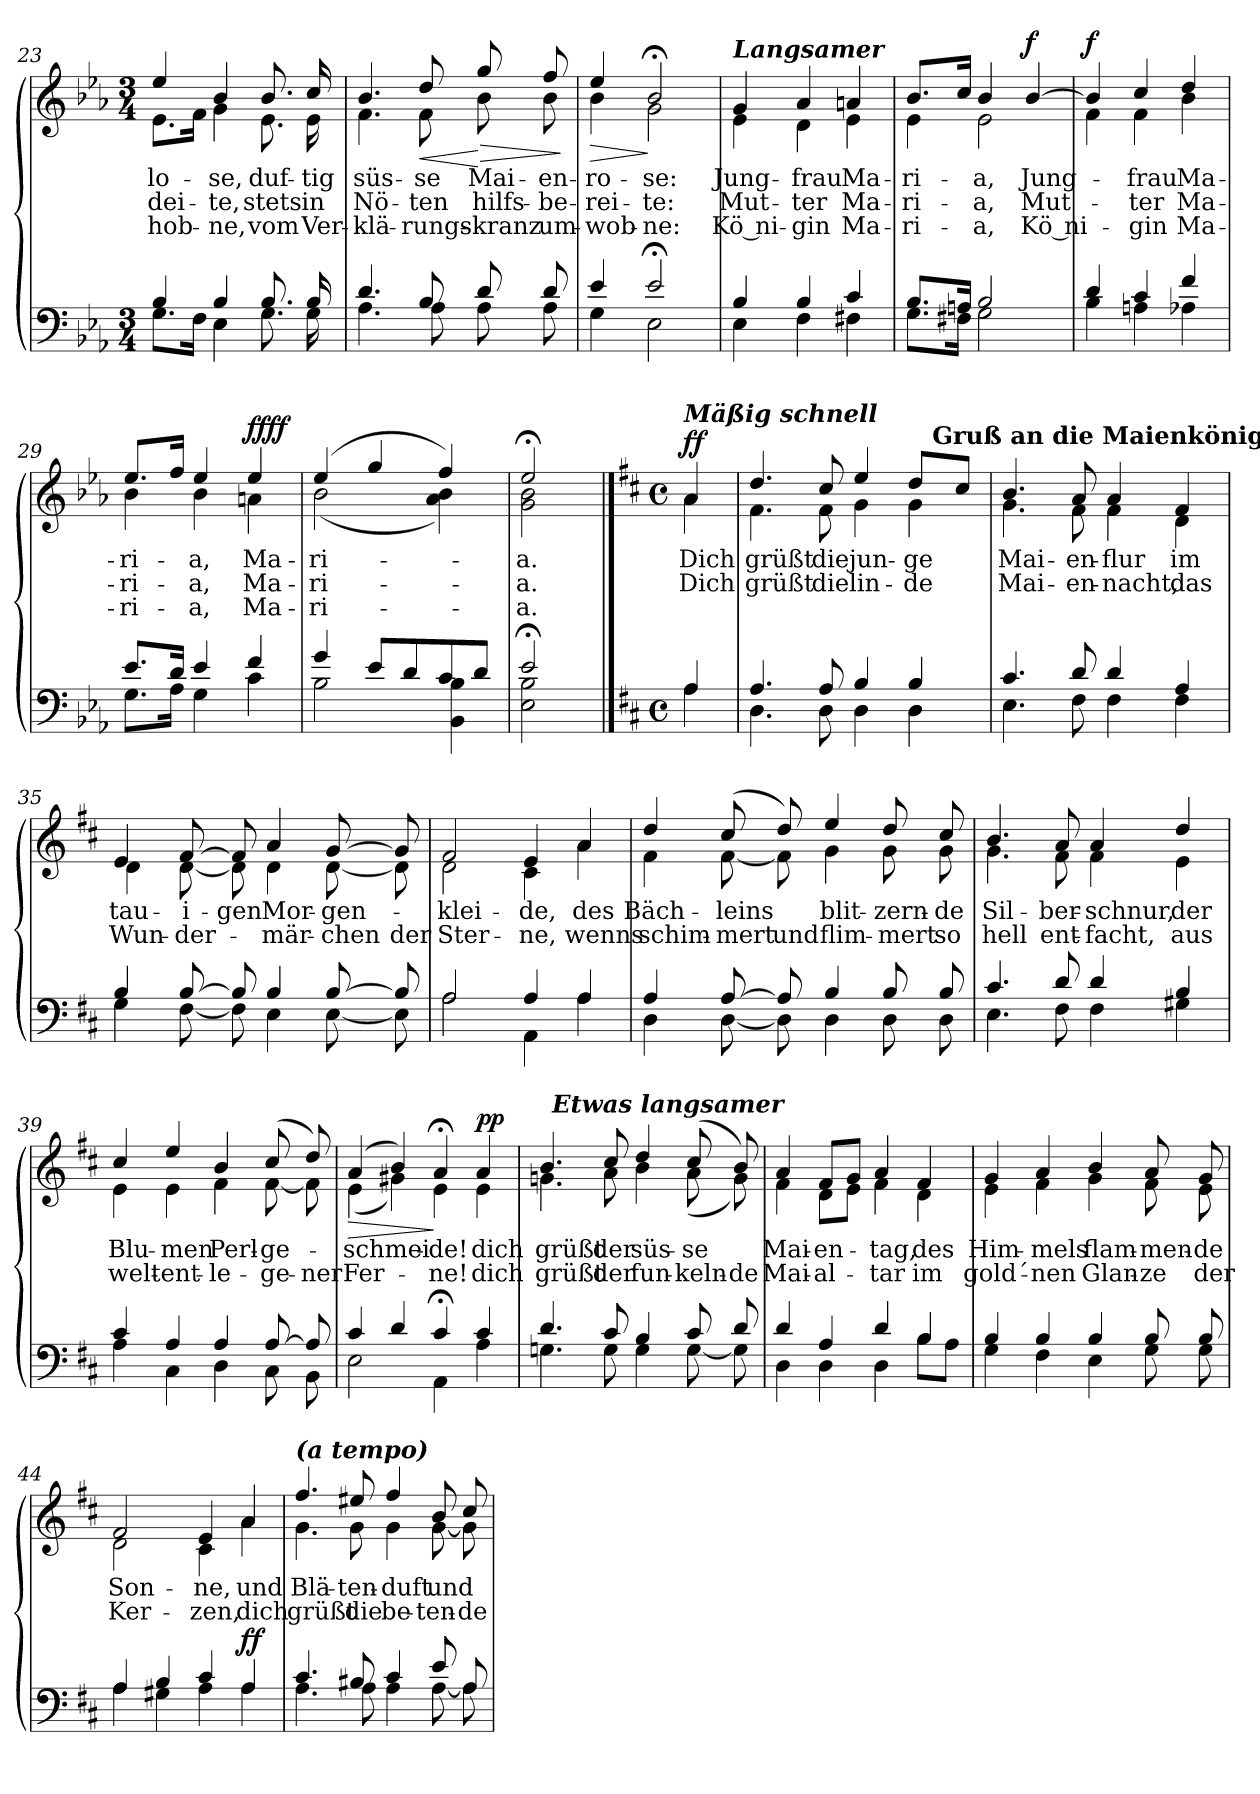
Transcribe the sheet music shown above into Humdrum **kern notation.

**kern	**kern	**text	**text	**text	**dynam
*part1	*part1	*part1	*part1	*part1	*part1
*staff2	*staff1	*staff1	*staff1	*staff1	*staff1/2
*clefF4	*clefG2	*	*	*	*
*k[b-e-a-]	*k[b-e-a-]	*	*	*	*
*E-:	*E-:	*	*	*	*
*M3/4	*M3/4	*	*	*	*
=23	=23	=23	=23	=23	=23
*^	*	*	*	*	*
!	!	!	!LO:LY:b	!LO:LY:b	!LO:LY:b	!
*	*	*^	*	*	*	*
4B-/	8.G\L	4ee-/	8.e-\L	-lo-	-dei-	-hob-	.
.	16F\Jk	.	16f\Jk	.	.	.	.
!	!	!	!	!LO:LY:b	!LO:LY:b	!LO:LY:b	!
4B-/	4E-\	4b-/	4g\	-se,	-te,	-ne,	.
!	!	!	!	!LO:LY:b	!LO:LY:b	!LO:LY:b	!
8.B-/	8.G\	8.b-/	8.e-\	duf-	stets	vom	.
!	!	!	!	!LO:LY:b	!LO:LY:b	!LO:LY:b	!
16B-/	16G\	16cc/	16e-\	-tig	in	Ver-	.
=24	=24	=24	=24	=24	=24	=24	=24
!	!	!	!	!LO:LY:b	!LO:LY:b	!LO:LY:b	!
4.d/	4.A-\	4.b-/	4.f\	süs-	Nö-	-klä-	.
!	!	!	!	!LO:LY:b	!LO:LY:b	!LO:LY:b	!LO:HP:b
8B-/	8A-\	8dd/	8f\	-se	-ten	-rungs-	<
!	!	!	!	!LO:LY:b	!LO:LY:b	!LO:LY:b	!LO:HP:n=1:b
8d/	8A-\	8gg/	8b-\	Mai-	hilfs-	-kranz	[ >
!	!	!	!	!LO:LY:b	!LO:LY:b	!LO:LY:b	!
8d/	8A-\	8ff/	8b-\	-en-	-be-	um-	.
*v	*v	*	*	*	*	*	*
*	*v	*v	*	*	*	*
.	.	.	.	.	]
=25	=25	=25	=25	=25	=25
*^	*	*	*	*	*
!	!	!	!LO:LY:b	!LO:LY:b	!LO:LY:b	!LO:HP:b
*	*	*^	*	*	*	*
4e-/	4G\	4ee-/	4b-\	-ro-	-rei-	-wob-	>
!	!	!	!	!LO:LY:b	!LO:LY:b	!LO:LY:b	!
2e-;/	2E-\	2b-;</	2g\	-se:	-te:	-ne:	]
!!LO:LB:g=z	!!
=26	=26	=26	=26	=26	=26	=26	=26
!	!	!LO:TX:a:Bi:t=Langsamer	!	!	!	!	!
!	!	!	!	!LO:LY:b	!LO:LY:b	!LO:LY:b	!
4B-/	4E-\	4g/	4e-\	Jung-	Mut-	Kö ni-	.
!	!	!	!	!LO:LY:b	!LO:LY:b	!LO:LY:b	!
4B-/	4F\	4a-/	4d\	-frau	-ter	-gin	.
!	!	!	!	!LO:LY:b	!LO:LY:b	!LO:LY:b	!
4c/	4F#X\	4an/	4e-\	Ma-	Ma-	Ma-	.
=27	=27	=27	=27	=27	=27	=27	=27
!	!	!	!	!LO:LY:b	!LO:LY:b	!LO:LY:b	!
8.B-/L	8.G\L	8.b-/L	4e-\	-ri-	-ri-	-ri-	.
16An/Jk	16F#X\Jk	16cc/Jk	.	.	.	.	.
!	!	!	!	!LO:LY:b	!LO:LY:b	!LO:LY:b	!
2B-/	2G\	4b-/	2e-\	-a,	-a,	-a,	.
!	!	!	!	!LO:LY:b	!LO:LY:b	!LO:LY:b	!LO:DY:a
.	.	[>4b-/	.	Jung-	Mut-	Kö ni-	f
=28	=28	=28	=28	=28	=28	=28	=28
!	!	!	!	!	!	!	!LO:DY:b=2
4d/	4B-\	4b-/]	4f\	.	.	.	f
!	!	!	!	!LO:LY:b	!LO:LY:b	!LO:LY:b	!
4c/	4An\	4cc/	4f\	-frau	-ter	-gin	.
!	!	!	!	!LO:LY:b	!LO:LY:b	!LO:LY:b	!
4f/	4A-X\	4dd/	4b-\	Ma-	Ma-	Ma-	.
=29	=29	=29	=29	=29	=29	=29	=29
!	!	!	!	!LO:LY:b	!LO:LY:b	!LO:LY:b	!
8.e-/L	8.G\L	8.ee-/L	4b-\	-ri-	-ri-	-ri-	.
16d/Jk	16A-\Jk	16ff/Jk	.	.	.	.	.
!	!	!	!	!LO:LY:b	!LO:LY:b	!LO:LY:b	!
4e-/	4G\	4ee-/	4b-\	-a,	-a,	-a,	.
!	!	!	!	!LO:LY:b	!LO:LY:b	!LO:LY:b	!LO:DY:b=2
!	!	!	!	!	!	!	!LO:DY:n=1:a
4f/	4c\	4ee-/	4an\	Ma-	Ma-	Ma-	ff ff
=30	=30	=30	=30	=30	=30	=30	=30
!	!	!	!	!LO:LY:b	!LO:LY:b	!LO:LY:b	!
4g/	2B-\	(4ee-/	(<2b-\	-ri-	-ri-	-ri-	.
8e-/L	.	4gg/	.	.	.	.	.
8d/	.	.	.	.	.	.	.
8c/	4BB-\ 4B-\	4ff/)	4a-\ 4b-\)	.	.	.	.
8d/J	.	.	.	.	.	.	.
=31	=31	=31	=31	=31	=31	=31	=31
!	!	!	!	!LO:LY:b	!LO:LY:b	!LO:LY:b	!
2e-;/	2E-\ 2B-\	2ee-;</	2g\ 2b-\	-a.	-a.	-a.	.
!!LO:PB:g=z	!!
==32	==32	==32	==32	==32	==32	==32	==32
*k[f#c#]	*	*k[f#c#]	*	*	*	*	*
*D:	*	*D:	*	*	*	*	*
*M4/4	*	*M4/4	*	*	*	*	*
*met(c)	*	*met(c)	*	*	*	*	*
!	!	!LO:TX:a:Bi:t=Mäßig schnell	!	!	!	!	!
!	!	!	!	!LO:LY:b	!LO:LY:b	!	!LO:DY:b=2
!	!	!	!	!	!	!	!LO:DY:n=1:a
4A/	4A\	4a/	4a\	Dich	Dich	.	f f
=33	=33	=33	=33	=33	=33	=33	=33
!	!	!	!	!LO:LY:b	!LO:LY:b	!	!
*	*	*	*^	*	*	*	*
4.A/	4.D\	4.dd/	4.f#\	2ryy	grüßt	grüßt	.	.
!	!	!	!	!	!LO:LY:b	!LO:LY:b	!	!
8A/	8D\	8cc#/	8f#\	.	die	die	.	.
!	!	!	!	!	!LO:LY:b	!LO:LY:b	!	!
4B/	4D\	4ee/	4g\	4ryy	jun-	lin-	.	.
!	!	!	!	!	!LO:LY:b	!LO:LY:b	!	!
4B/	4D\	8dd/L	4g\	16ryy	-ge	-de	.	.
!	!	!	!	!LO:TX:a:B:t=Gruß an die Maienkönigin	!	!	!	!
.	.	.	.	8.ryy	.	.	.	.
.	.	8cc#/J	.	.	.	.	.	.
=34	=34	=34	=34	=34	=34	=34	=34	=34
!	!	!	!	!	!LO:LY:b	!LO:LY:b	!	!
*	*	*	*v	*v	*	*	*	*
4.c#/	4.E\	4.b/	4.g\	Mai-	Mai-	.	.
!	!	!	!	!LO:LY:b	!LO:LY:b	!	!
8d/	8F#\	8a/	8f#\	-en-	-en-	.	.
!	!	!	!	!LO:LY:b	!LO:LY:b	!	!
4d/	4F#\	4a/	4f#\	-flur	-nacht,	.	.
!	!	!	!	!LO:LY:b	!LO:LY:b	!	!
4A/	4F#\	4f#/	4d\	im	das	.	.
=35	=35	=35	=35	=35	=35	=35	=35
!	!	!	!	!LO:LY:b	!LO:LY:b	!	!
4B/	4G\	4e/	4d\	tau-	Wun-	.	.
!	!	!	!	!LO:LY:b	!LO:LY:b	!	!
[>8B/	[<8F#\	[>8f#/	[<8d\	-i-	-der-	.	.
!	!	!	!	!LO:LY:b	!	!	!
8B/]	8F#\]	8f#/]	8d\]	-gen	.	.	.
!	!	!	!	!LO:LY:b	!LO:LY:b	!	!
4B/	4E\	4a/	4d\	Mor-	-mär-	.	.
!	!	!	!	!LO:LY:b	!LO:LY:b	!	!
[>8B/	[<8E\	[>8g/	[<8d\	-gen-	-chen	.	.
!	!	!	!	!	!LO:LY:b	!	!
8B/]	8E\]	8g/]	8d\]	.	der	.	.
=36	=36	=36	=36	=36	=36	=36	=36
!	!	!	!	!LO:LY:b	!LO:LY:b	!	!
2A/	2A\	2f#/	2d\	-klei-	Ster-	.	.
!	!	!	!	!LO:LY:b	!LO:LY:b	!	!
4A/	4AA\	4e/	4c#\	-de,	-ne,	.	.
!	!	!	!	!LO:LY:b	!LO:LY:b	!	!
4A/	4A\	4a/	4a\	des	wenns	.	.
!!LO:LB:g=z	!!
=37	=37	=37	=37	=37	=37	=37	=37
!	!	!	!	!LO:LY:b	!LO:LY:b	!	!
4A/	4D\	4dd/	4f#\	Bäch-	schim-	.	.
!	!	!	!	!LO:LY:b	!LO:LY:b	!	!
[>8A/	[<8D\	(8cc#/	[<8f#\	-leins	-mert	.	.
!	!	!	!	!	!LO:LY:b	!	!
8A/]	8D\]	8dd/)	8f#\]	.	und	.	.
!	!	!	!	!LO:LY:b	!LO:LY:b	!	!
4B/	4D\	4ee/	4g\	blit-	flim-	.	.
!	!	!	!	!LO:LY:b	!LO:LY:b	!	!
8B/	8D\	8dd/	8g\	-zern-	-mert	.	.
!	!	!	!	!LO:LY:b	!LO:LY:b	!	!
8B/	8D\	8cc#/	8g\	-de	so	.	.
=38	=38	=38	=38	=38	=38	=38	=38
!	!	!	!	!LO:LY:b	!LO:LY:b	!	!
4.c#/	4.E\	4.b/	4.g\	Sil-	hell	.	.
!	!	!	!	!LO:LY:b	!LO:LY:b	!	!
8d/	8F#\	8a/	8f#\	-ber-	ent-	.	.
!	!	!	!	!LO:LY:b	!LO:LY:b	!	!
4d/	4F#\	4a/	4f#\	-schnur,	-facht,	.	.
!	!	!	!	!LO:LY:b	!LO:LY:b	!	!
4B/	4G#X\	4dd/	4e\	der	aus	.	.
=39	=39	=39	=39	=39	=39	=39	=39
!	!	!	!	!LO:LY:b	!LO:LY:b	!	!
4c#/	4A\	4cc#/	4e\	Blu-	welt-	.	.
!	!	!	!	!LO:LY:b	!LO:LY:b	!	!
4A/	4C#\	4ee/	4e\	-men	-ent-	.	.
!	!	!	!	!LO:LY:b	!LO:LY:b	!	!
4A/	4D\	4b/	4f#\	Perl-	-le-	.	.
!	!	!	!	!LO:LY:b	!LO:LY:b	!	!
[>8A/	8C#\	(8cc#/	[<8f#\	-ge-	-ge-	.	.
!	!	!	!	!	!LO:LY:b	!	!
8A/]	8BB\	8dd/)	8f#\]	.	-ner	.	.
=40	=40	=40	=40	=40	=40	=40	=40
!	!	!	!	!LO:LY:b	!LO:LY:b	!	!LO:HP:b
4c#/	2E\	(4a/	(<4e\	-schmei-	Fer-	.	>
4d/	.	4b/)	4g#X\)	.	.	.	.
!	!	!	!	!LO:LY:b	!LO:LY:b	!	!
4c#;/	4AA\	4a;</	4e\	-de!	-ne!	.	]
!	!	!	!	!LO:LY:b	!LO:LY:b	!	!LO:DY:b=2
!	!	!	!	!	!	!	!LO:DY:n=1:a
4c#/	4A\	4a/	4e\	dich	dich	.	p p
!!LO:LB:g=z
=41	=41	=41	=41	=41	=41	=41	=41
!	!	!	!	!LO:LY:b	!LO:LY:b	!	!
*	*	*	*^	*	*	*	*
4.d/	4.Gn\	4.b/	4.gn\	32ryy	grüßt	grüßt	.	.
!	!	!	!	!LO:TX:a:Bi:t=Etwas langsamer	!	!	!	!
.	.	.	.	2ryy	.	.	.	.
!	!	!	!	!	!LO:LY:b	!LO:LY:b	!	!
8c#/	8G\	8cc#/	8a\	.	der	der	.	.
!	!	!	!	!	!LO:LY:b	!LO:LY:b	!	!
4B/	4G\	4dd/	4b\	.	süs-	fun-	.	.
.	.	.	.	4...ryy	.	.	.	.
!	!	!	!	!	!LO:LY:b	!LO:LY:b	!	!
8c#/	[<8G\	(8cc#/	(<8a\	.	-se	-keln-	.	.
!	!	!	!	!	!	!LO:LY:b	!	!
8d/	8G\]	8b/)	8g\)	.	.	-de	.	.
=42	=42	=42	=42	=42	=42	=42	=42	=42
!	!	!	!	!	!LO:LY:b	!LO:LY:b	!	!
*	*	*	*v	*v	*	*	*	*
4d/	4D\	4a/	4f#\	Mai-	Mai-	.	.
!	!	!	!	!LO:LY:b	!LO:LY:b	!	!
4A/	4D\	8f#/L	8d\L	-en-	-al-	.	.
.	.	8g/J	8e\J	.	.	.	.
!	!	!	!	!LO:LY:b	!LO:LY:b	!	!
4d/	4D\	4a/	4f#\	-tag,	-tar	.	.
!	!	!	!	!LO:LY:b	!LO:LY:b	!	!
4B/	8B\L	4f#/	4d\	des	im	.	.
.	8A\J	.	.	.	.	.	.
=43	=43	=43	=43	=43	=43	=43	=43
!	!	!	!	!LO:LY:b	!LO:LY:b	!	!
4B/	4G\	4g/	4e\	Him-	gold´-	.	.
!	!	!	!	!LO:LY:b	!LO:LY:b	!	!
4B/	4F#\	4a/	4f#\	-mels	-nen	.	.
!	!	!	!	!LO:LY:b	!LO:LY:b	!	!
4B/	4E\	4b/	4g\	flam-	Glan-	.	.
!	!	!	!	!LO:LY:b	!LO:LY:b	!	!
8B/	8G\	8a/	8f#\	-men-	-ze	.	.
!	!	!	!	!LO:LY:b	!LO:LY:b	!	!
8B/	8G\	8g/	8e\	-de	der	.	.
=44	=44	=44	=44	=44	=44	=44	=44
!	!	!	!	!LO:LY:b	!LO:LY:b	!	!
4A/	4A\	2f#/	2d\	Son-	Ker-	.	.
4B/	4G#X\	.	.	.	.	.	.
!	!	!	!	!LO:LY:b	!LO:LY:b	!	!
4c#/	4A\	4e/	4c#\	-ne,	-zen,	.	.
!	!	!	!	!LO:LY:b	!LO:LY:b	!	!LO:DY:a=2
!	!	!	!	!	!	!	!LO:DY:n=1:a
4A/	4A\	4a/	4a\	und	dich	.	f f
!!LO:LB:g=z	!!
=45	=45	=45	=45	=45	=45	=45	=45
!	!	!LO:TX:a:Bi:t=(a tempo)	!	!	!	!	!
!	!	!	!	!LO:LY:b	!LO:LY:b	!	!
4.c#/	4.A\	4.ff#/	4.g\	Blä-	grüßt	.	.
!	!	!	!	!LO:LY:b	!LO:LY:b	!	!
8B#X/	8A\	8ee#X/	8g\	-ten-	die	.	.
!	!	!	!	!LO:LY:b	!LO:LY:b	!	!
4c#/	4A\	4ff#/	4g\	-duft	be-	.	.
!	!	!	!	!LO:LY:b	!LO:LY:b	!	!
8e/	[<8A\	8b/	[<8g\	und	-ten-	.	.
!	!	!	!	!	!LO:LY:b	!	!
8A/	8A\]	8cc#/	8g\]	.	-de	.	.
*v	*v	*	*	*	*	*	*
*	*v	*v	*	*	*	*
=	=	=	=	=	=
*-	*-	*-	*-	*-	*-
